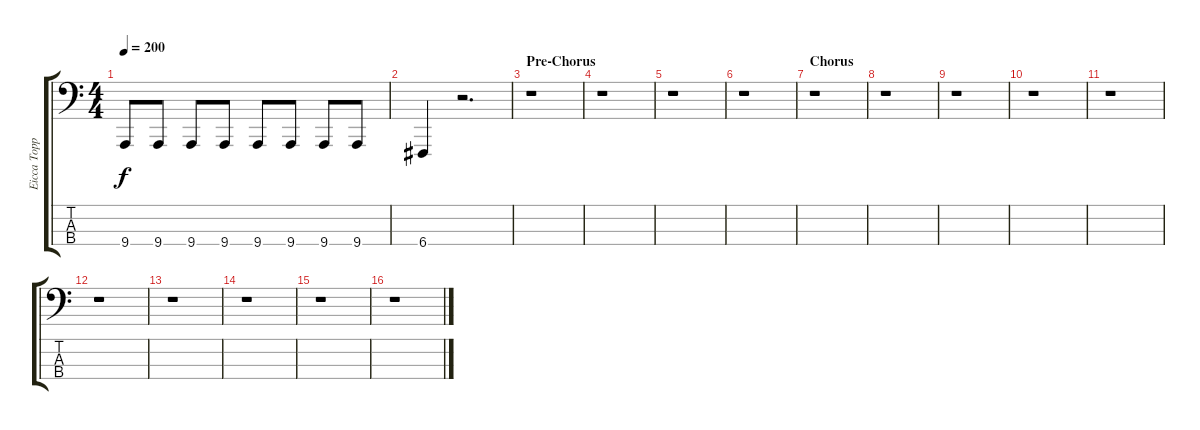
\track ("Eicca Toppinen 2" "Eicca Topp") {instrument pizzicatostrings}
\staff {score tabs}
\tuning (G2 D2 G1 C1) {hide}
\ts (4 4)
\tempo 200
\clef f4
\ks c
9.4.8{dy f} 9.4.8 9.4.8 9.4.8 9.4.8 9.4.8 9.4.8 9.4.8 |
6.4.4 r.2{d} |
\section ("" "Pre-Chorus")
r.1 |
r.1 |
r.1 |
r.1 |
\section ("" "Chorus")
r.1 |
r.1 |
r.1 |
r.1 |
r.1 |
r.1 |
r.1 |
r.1 |
r.1 |
r.1
